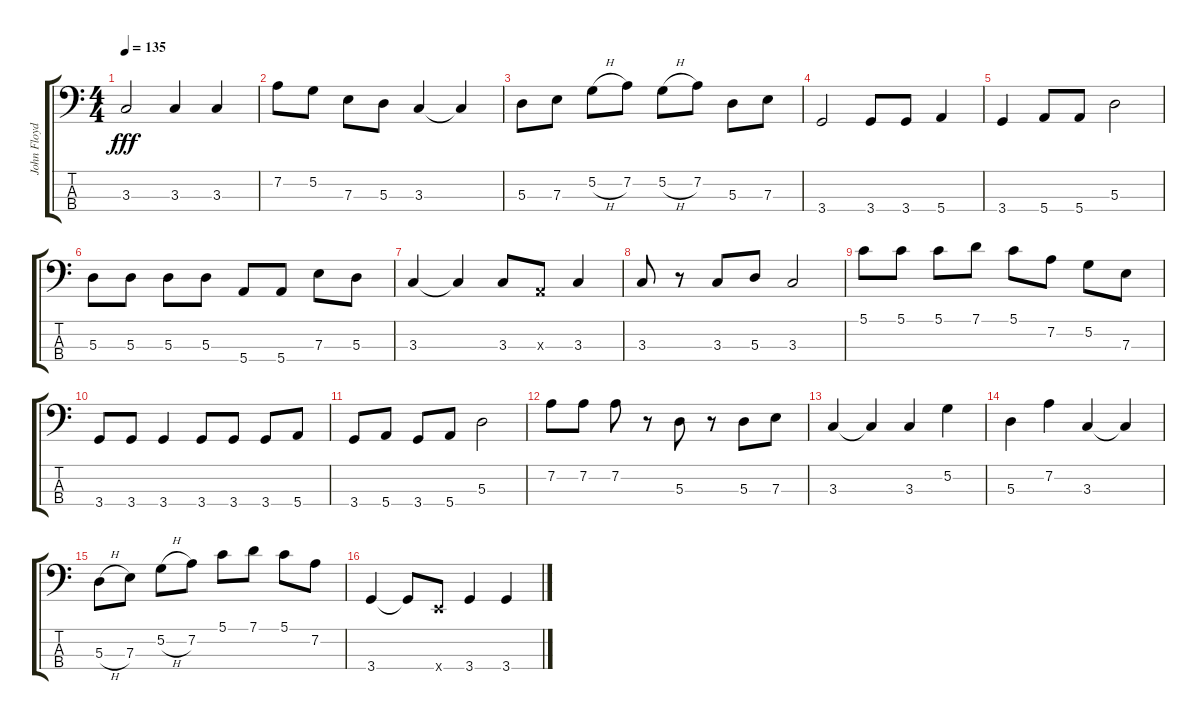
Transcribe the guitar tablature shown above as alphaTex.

\track ("John Floyd" "John Floyd") {instrument acousticguitarsteel}
\staff {score tabs}
\tuning (G2 D2 A1 E1) {hide}
\ts (4 4)
\tempo 135
\clef f4
\ks c
3.3.2{dy fff} 3.3.4 3.3.4 |
7.2.8 5.2.8 7.3.8 5.3.8 3.3.4 3.3{t}.4 |
5.3.8 7.3.8 5.2{h}.8 7.2.8 5.2{h}.8 7.2.8 5.3.8 7.3.8 |
3.4.2 3.4.8 3.4.8 5.4.4 |
3.4.4 5.4.8 5.4.8 5.3.2 |
5.3.8 5.3.8 5.3.8 5.3.8 5.4.8 5.4.8 7.3.8 5.3.8 |
3.3.4 3.3{t}.4 3.3.8 0.3{x}.8 3.3.4 |
3.3.8 r.8 3.3.8 5.3.8 3.3.2 |
5.1.8 5.1.8 5.1.8 7.1.8 5.1.8 7.2.8 5.2.8 7.3.8 |
3.4.8 3.4.8 3.4.4 3.4.8 3.4.8 3.4.8 5.4.8 |
3.4.8 5.4.8 3.4.8 5.4.8 5.3.2 |
7.2.8 7.2.8 7.2.8 r.8 5.3.8 r.8 5.3.8 7.3.8 |
3.3.4 3.3{t}.4 3.3.4 5.2.4 |
5.3.4 7.2.4 3.3.4 3.3{t}.4 |
5.3{h}.8 7.3.8 5.2{h}.8 7.2.8 5.1.8 7.1.8 5.1.8 7.2.8 |
3.4.4 3.4{t}.8 0.4{x}.8 3.4.4 3.4.4
